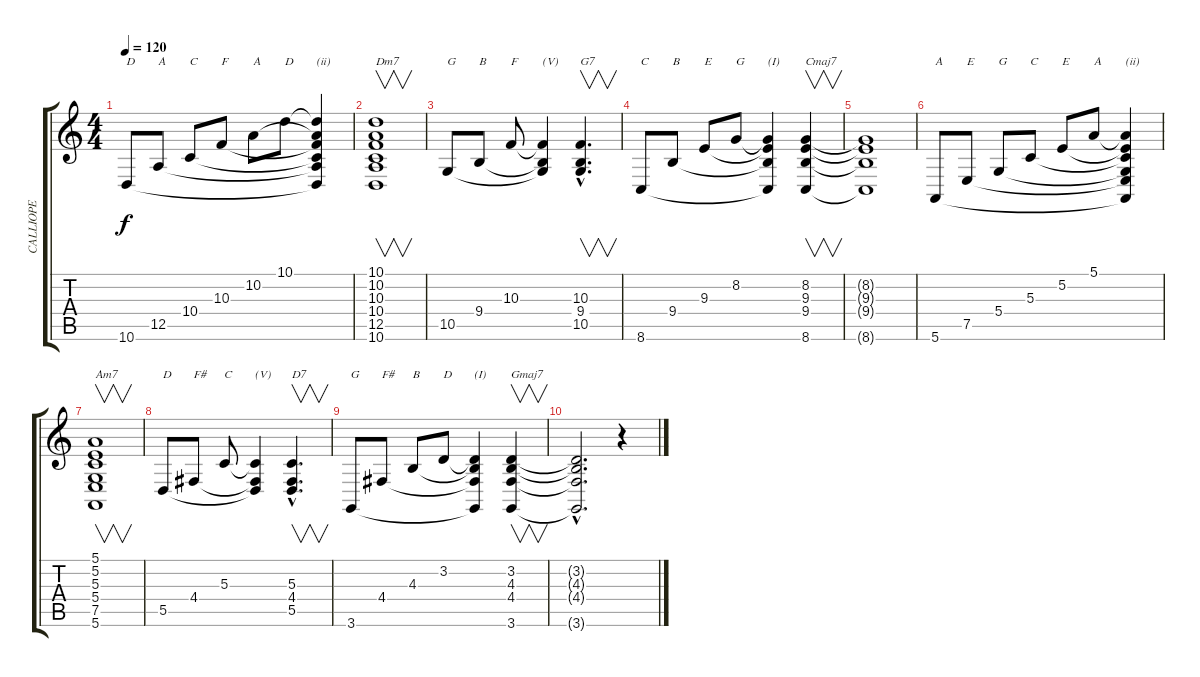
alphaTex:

\track ("CALLIOPE" "CALLIOPE") {instrument lead3calliope}
\staff {score tabs}
\tuning (E4 B3 G3 D3 A2 E2) {hide}
\ts (4 4)
\tempo 120
\clef g2
\ks c
10.6.8{txt "D" dy f instrument lead3calliope} 12.5.8{txt "A"} 10.4.8{txt "C"} 10.3.8{txt "F"} 10.2.8{txt "A"} 10.1.8{txt "D"} (10.1{t} 10.2{t} 10.3{t} 10.4{t} 12.5{t} 10.6{t}).4{txt "(ii)"} |
(10.1 10.2 10.3 10.4 12.5 10.6).1{v txt "Dm7"} |
10.5.8{txt "G"} 9.4.8{txt "B"} 10.3.8{txt "F"} (10.3{t} 9.4{t} 10.5{t}).4{txt "(V)"} (10.3{hac} 9.4{hac} 10.5{hac}).4{v d txt "G7"} |
8.6.8{txt "C"} 9.4.8{txt "B"} 9.3.8{txt "E"} 8.2.8{txt "G"} (8.2{t} 9.3{t} 9.4{t} 8.6{t}).4{txt "(I)"} (8.2 9.3 9.4 8.6).4{v txt "Cmaj7"} |
(8.2{t} 9.3{t} 9.4{t} 8.6{t}).1 |
5.6.8{txt "A"} 7.5.8{txt "E"} 5.4.8{txt "G"} 5.3.8{txt "C"} 5.2.8{txt "E"} 5.1.8{txt "A"} (5.1{t} 5.2{t} 5.3{t} 5.4{t} 7.5{t} 5.6{t}).4{txt "(ii)"} |
(5.1 5.2 5.3 5.4 7.5 5.6).1{v txt "Am7"} |
5.5.8{txt "D"} 4.4.8{txt "F#"} 5.3.8{txt "C"} (5.3{t} 4.4{t} 5.5{t}).4{txt "(V)"} (5.3{hac} 4.4{hac} 5.5{hac}).4{v d txt "D7"} |
3.6.8{txt "G"} 4.4.8{txt "F#"} 4.3.8{txt "B"} 3.2.8{txt "D"} (3.2{t} 4.3{t} 4.4{t} 3.6{t}).4{txt "(I)"} (3.2 4.3 4.4 3.6).4{v txt "Gmaj7"} |
(3.2{hac t} 4.3{hac t} 4.4{hac t} 3.6{hac t}).2{d} r.4
